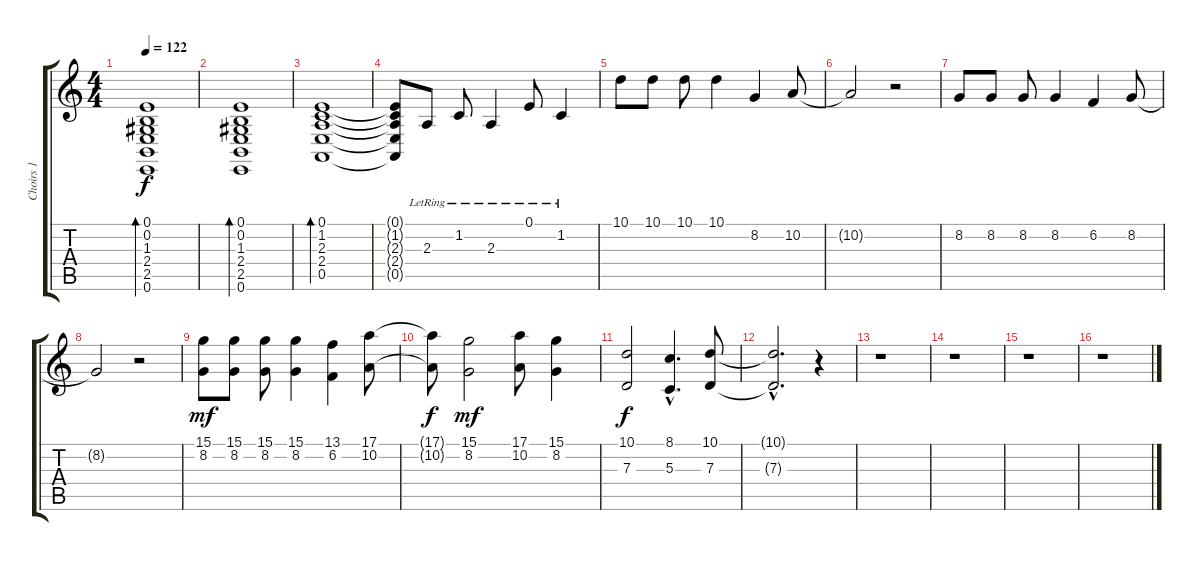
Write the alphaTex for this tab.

\track ("Choirs 1" "Choirs 1") {instrument clarinet}
\staff {score tabs}
\tuning (E4 B3 G3 D3 A2 E2) {hide}
\ts (4 4)
\tempo 122
\clef g2
\ks c
(0.1 0.2 1.3 2.4 2.5 0.6).1{bd 60 dy f volume 14 balance 15 instrument pad3polysynth} |
(0.1 0.2 1.3 2.4 2.5 0.6).1{bd 60 volume 14 balance 15 instrument pad3polysynth} |
(0.1 1.2 2.3 2.4 0.5).1{bd 60} |
(0.1{t} 1.2{t} 2.3{t} 2.4{t} 0.5{t}).8 2.3{lr}.8 1.2{lr}.8 2.3{lr}.4 0.1{lr}.8 1.2{lr}.4 |
10.1.8{volume 13 balance 8 instrument clarinet} 10.1.8 10.1.8 10.1.4 8.2.4 10.2.8 |
10.2{t}.2 r.2 |
8.2.8 8.2.8 8.2.8 8.2.4 6.2.4 8.2.8 |
8.2{t}.2 r.2 |
(15.1 8.2).8{dy mf} (15.1 8.2).8 (15.1 8.2).8 (15.1 8.2).4 (13.1 6.2).4 (17.1 10.2).8 |
(17.1{t} 10.2{t}).8{dy f} (15.1 8.2).2{dy mf} (17.1 10.2).8 (15.1 8.2).4 |
(10.1 7.3).2{dy f} (8.1{hac} 5.3{hac}).4{d} (10.1 7.3).8 |
(10.1{hac t} 7.3{hac t}).2{d} r.4 |
r.1 |
r.1 |
r.1 |
r.1
